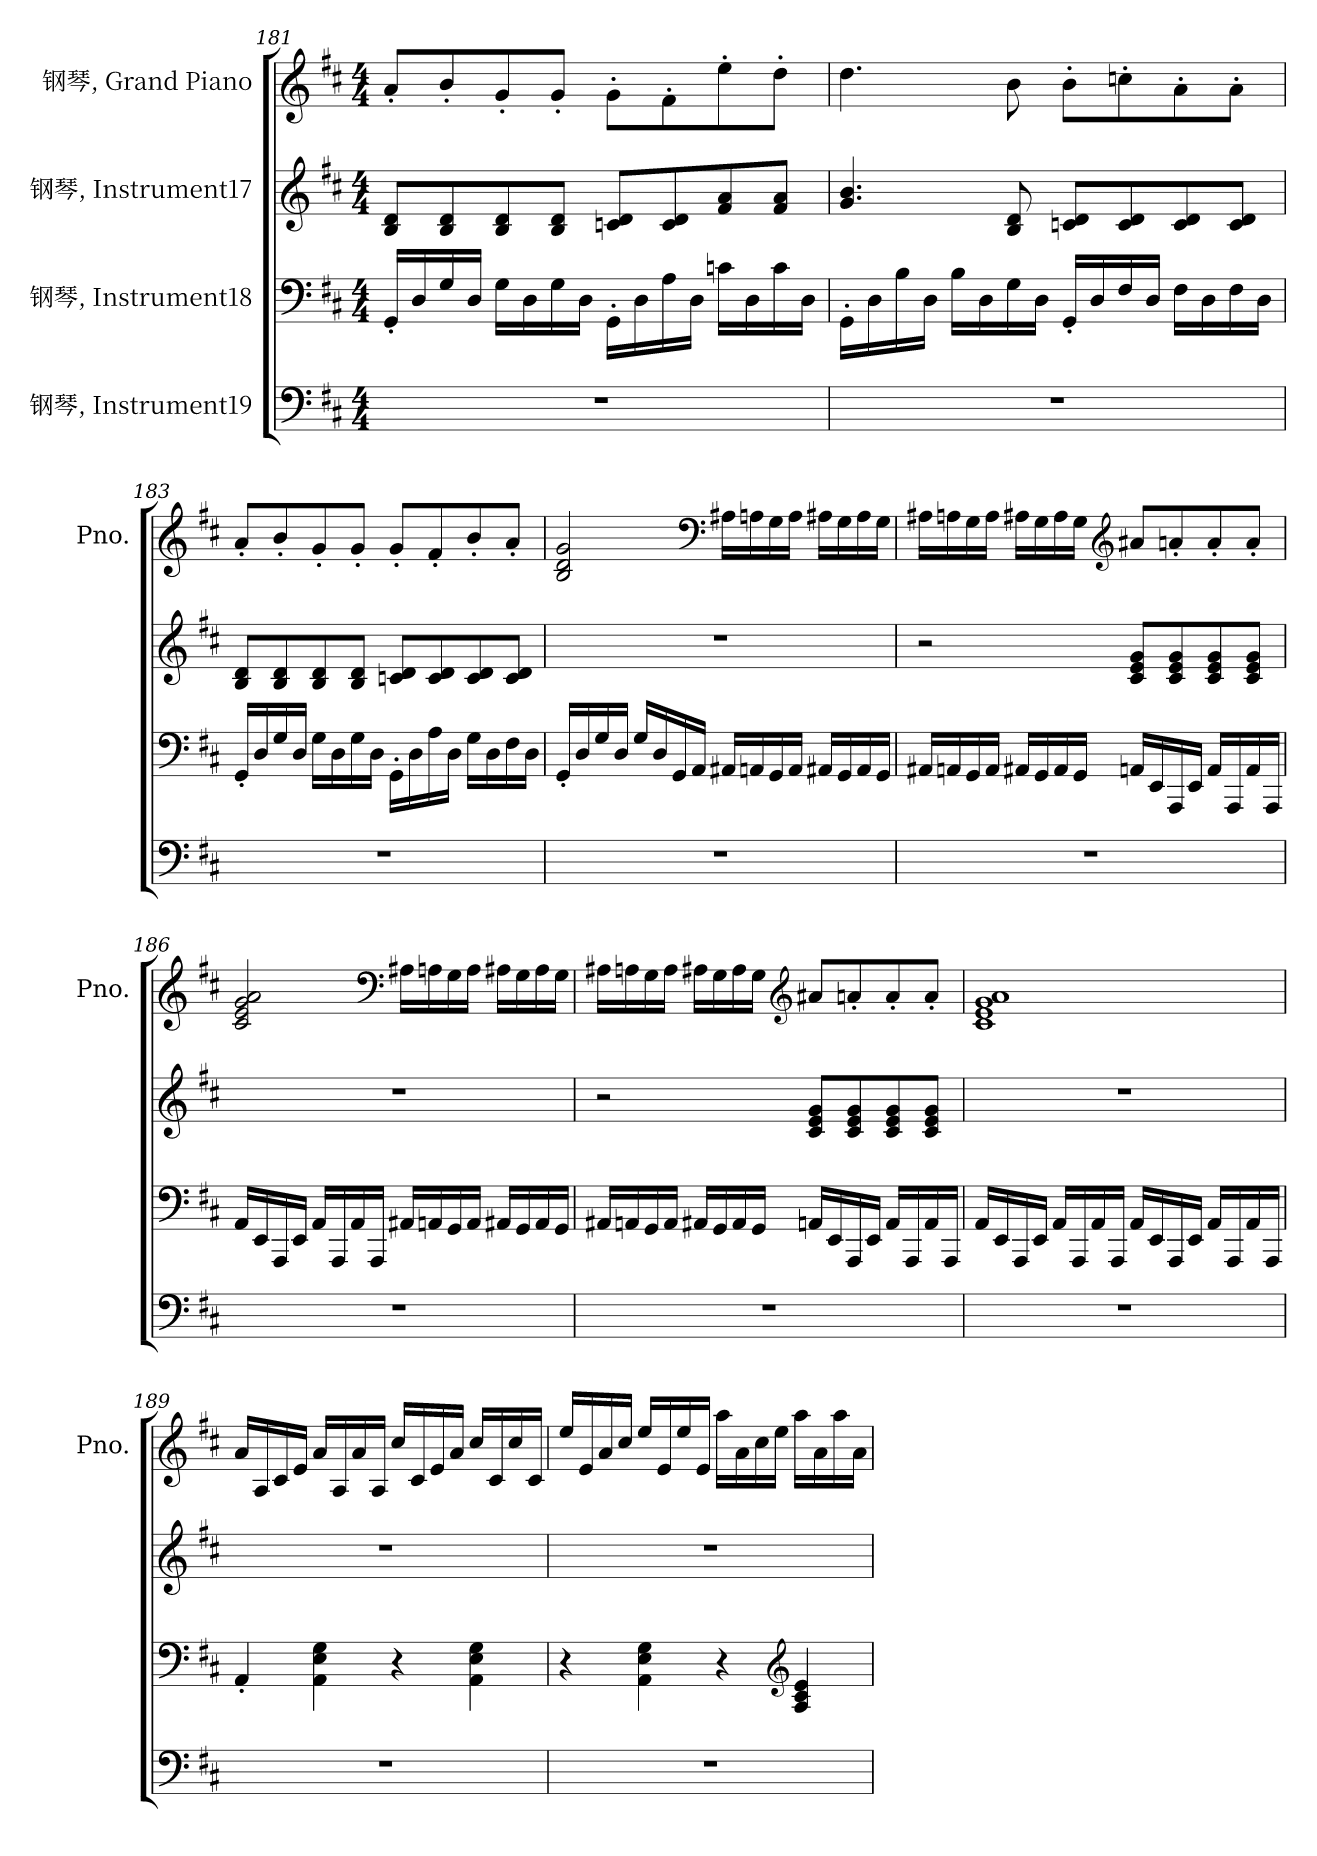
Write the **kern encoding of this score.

**kern	**kern	**kern	**kern
*part4	*part3	*part2	*part1
*staff4	*staff3	*staff2	*staff1
*I"钢琴, Instrument19	*I"钢琴, Instrument18	*I"钢琴, Instrument17	*I"钢琴, Grand Piano
*	*	*	*I'Pno.
!!LO:LB:g=z
*clefF4	*clefF4	*clefG2	*clefG2
*k[f#c#]	*k[f#c#]	*k[f#c#]	*k[f#c#]
*M4/4	*M4/4	*M4/4	*M4/4
=181	=181	=181	=181
1r	16GG'/LL	8B/ 8d/L	8a'/L
.	16D/	.	.
.	16G/	8B/ 8d/	8b'/
.	16D/JJ	.	.
.	16G\LL	8B/ 8d/	8g'/
.	16D\	.	.
.	16G\	8B/ 8d/J	8g'/J
.	16D\JJ	.	.
.	16GG'\LL	8cn/ 8d/L	8g'\L
.	16D\	.	.
.	16A\	8c/ 8d/	8f#'\
.	16D\JJ	.	.
.	16cn\LL	8f#/ 8a/	8ee'\
.	16D\	.	.
.	16c\	8f#/ 8a/J	8dd'\J
.	16D\JJ	.	.
=182	=182	=182	=182
1r	16GG'\LL	4.g/ 4.b/	4.dd\
.	16D\	.	.
.	16B\	.	.
.	16D\JJ	.	.
.	16B\LL	.	.
.	16D\	.	.
.	16G\	8B/ 8d/	8b\
.	16D\JJ	.	.
.	16GG'/LL	8cn/ 8d/L	8b'\L
.	16D/	.	.
.	16F#/	8c/ 8d/	8ccn'\
.	16D/JJ	.	.
.	16F#\LL	8c/ 8d/	8a'\
.	16D\	.	.
.	16F#\	8c/ 8d/J	8a'\J
.	16D\JJ	.	.
!!LO:PB:g=z
=183	=183	=183	=183
1r	16GG'/LL	8B/ 8d/L	8a'/L
.	16D/	.	.
.	16G/	8B/ 8d/	8b'/
.	16D/JJ	.	.
.	16G\LL	8B/ 8d/	8g'/
.	16D\	.	.
.	16G\	8B/ 8d/J	8g'/J
.	16D\JJ	.	.
.	16GG'\LL	8cn/ 8d/L	8g'/L
.	16D\	.	.
.	16A\	8c/ 8d/	8f#'/
.	16D\JJ	.	.
.	16G\LL	8c/ 8d/	8b'/
.	16D\	.	.
.	16F#\	8c/ 8d/J	8a'/J
.	16D\JJ	.	.
=184	=184	=184	=184
1r	16GG'/LL	1r	2B/ 2d/ 2g/
.	16D/	.	.
.	16G/	.	.
.	16D/JJ	.	.
.	16G/LL	.	.
.	16D/	.	.
.	16GG/	.	.
.	16AA/JJ	.	.
*	*	*	*clefF4
.	16AA#X/LL	.	16A#X\LL
.	16AAn/	.	16An\
.	16GG/	.	16G\
.	16AA/JJ	.	16A\JJ
.	16AA#X/LL	.	16A#X\LL
.	16GG/	.	16G\
.	16AA#/	.	16A#\
.	16GG/JJ	.	16G\JJ
!!LO:LB:g=z
=185	=185	=185	=185
1r	16AA#X/LL	2r	16A#X\LL
.	16AAn/	.	16An\
.	16GG/	.	16G\
.	16AA/JJ	.	16A\JJ
.	16AA#X/LL	.	16A#X\LL
.	16GG/	.	16G\
.	16AA#/	.	16A#\
.	16GG/JJ	.	16G\JJ
*	*	*	*clefG2
.	16AAn/LL	8c#/ 8e/ 8g/L	8a#X/L
.	16EE/	.	.
.	16AAA/	8c#/ 8e/ 8g/	8an'/
.	16EE/JJ	.	.
.	16AA/LL	8c#/ 8e/ 8g/	8a'/
.	16AAA/	.	.
.	16AA/	8c#/ 8e/ 8g/J	8a'/J
.	16AAA/JJ	.	.
=186	=186	=186	=186
1r	16AA/LL	1r	2c#/ 2e/ 2g/ 2a/
.	16EE/	.	.
.	16AAA/	.	.
.	16EE/JJ	.	.
.	16AA/LL	.	.
.	16AAA/	.	.
.	16AA/	.	.
.	16AAA/JJ	.	.
*	*	*	*clefF4
.	16AA#X/LL	.	16A#X\LL
.	16AAn/	.	16An\
.	16GG/	.	16G\
.	16AA/JJ	.	16A\JJ
.	16AA#X/LL	.	16A#X\LL
.	16GG/	.	16G\
.	16AA#/	.	16A#\
.	16GG/JJ	.	16G\JJ
!!LO:LB:g=z
=187	=187	=187	=187
1r	16AA#X/LL	2r	16A#X\LL
.	16AAn/	.	16An\
.	16GG/	.	16G\
.	16AA/JJ	.	16A\JJ
.	16AA#X/LL	.	16A#X\LL
.	16GG/	.	16G\
.	16AA#/	.	16A#\
.	16GG/JJ	.	16G\JJ
*	*	*	*clefG2
.	16AAn/LL	8c#/ 8e/ 8g/L	8a#X/L
.	16EE/	.	.
.	16AAA/	8c#/ 8e/ 8g/	8an'/
.	16EE/JJ	.	.
.	16AA/LL	8c#/ 8e/ 8g/	8a'/
.	16AAA/	.	.
.	16AA/	8c#/ 8e/ 8g/J	8a'/J
.	16AAA/JJ	.	.
=188	=188	=188	=188
1r	16AA/LL	1r	1c# 1e 1g 1a
.	16EE/	.	.
.	16AAA/	.	.
.	16EE/JJ	.	.
.	16AA/LL	.	.
.	16AAA/	.	.
.	16AA/	.	.
.	16AAA/JJ	.	.
.	16AA/LL	.	.
.	16EE/	.	.
.	16AAA/	.	.
.	16EE/JJ	.	.
.	16AA/LL	.	.
.	16AAA/	.	.
.	16AA/	.	.
.	16AAA/JJ	.	.
!!LO:PB:g=z
=189	=189	=189	=189
1r	4AA'/	1r	16a/LL
.	.	.	16A/
.	.	.	16c#/
.	.	.	16e/JJ
.	4AA\ 4E\ 4G\	.	16a/LL
.	.	.	16A/
.	.	.	16a/
.	.	.	16A/JJ
.	4r	.	16cc#/LL
.	.	.	16c#/
.	.	.	16e/
.	.	.	16a/JJ
.	4AA\ 4E\ 4G\	.	16cc#/LL
.	.	.	16c#/
.	.	.	16cc#/
.	.	.	16c#/JJ
=190	=190	=190	=190
1r	4r	1r	16ee/LL
.	.	.	16e/
.	.	.	16a/
.	.	.	16cc#/JJ
.	4AA\ 4E\ 4G\	.	16ee/LL
.	.	.	16e/
.	.	.	16ee/
.	.	.	16e/JJ
.	4r	.	16aa\LL
.	.	.	16a\
.	.	.	16cc#\
.	.	.	16ee\JJ
*	*clefG2	*	*
.	4A/ 4c#/ 4e/	.	16aa\LL
.	.	.	16a\
.	.	.	16aa\
.	.	.	16a\JJ
=	=	=	=
*-	*-	*-	*-
